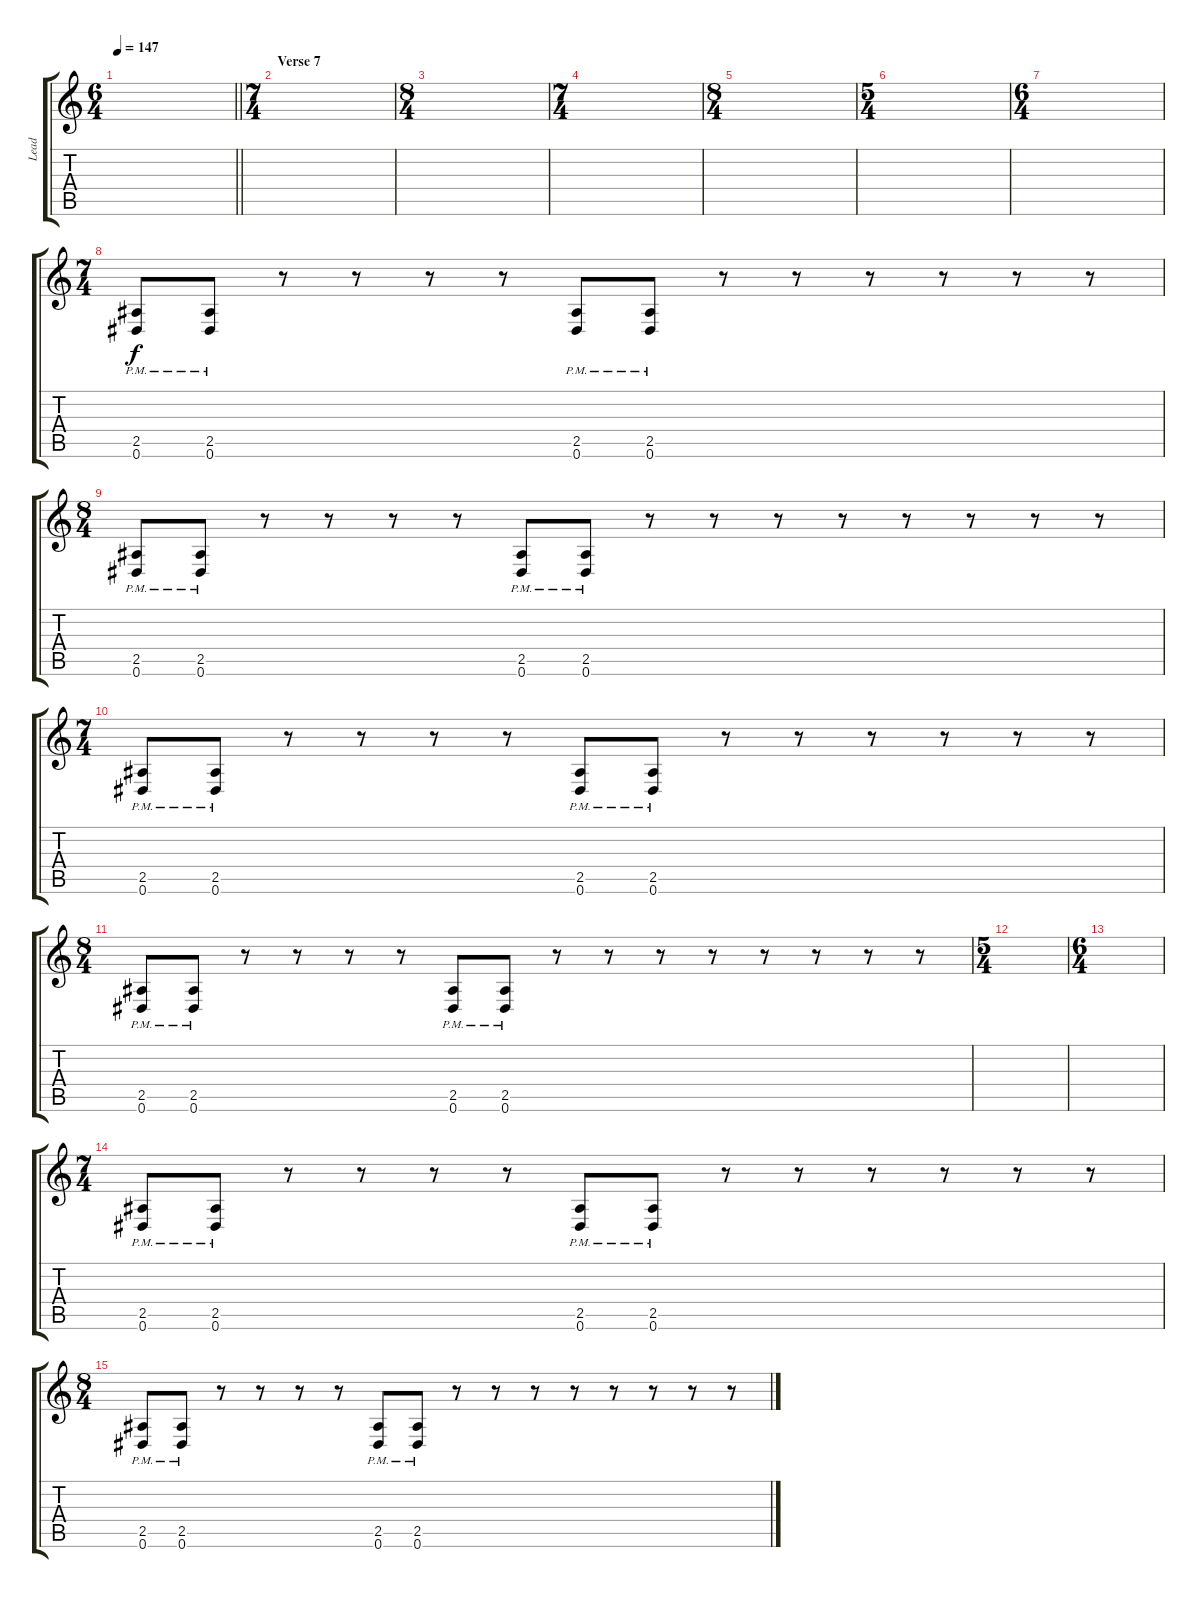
\track ("Lead" "Lead") {instrument distortionguitar}
\staff {score tabs}
\tuning (Eb4 Bb3 Gb3 Db3 Ab2 Eb2) {hide}
\ts (6 4)
\tempo 147
\clef g2
\barLineRight lightlight
\ks c
|
\ts (7 4)
\section ("" "Verse 7")
|
\ts (8 4)
|
\ts (7 4)
|
\ts (8 4)
|
\ts (5 4)
|
\ts (6 4)
|
\ts (7 4)
(2.5{pm} 0.6{pm}).8 (2.5{pm} 0.6{pm}).8 r.8 r.8 r.8 r.8 (2.5{pm} 0.6{pm}).8 (2.5{pm} 0.6{pm}).8 r.8 r.8 r.8 r.8 r.8 r.8 |
\ts (8 4)
(2.5{pm} 0.6{pm}).8 (2.5{pm} 0.6{pm}).8 r.8 r.8 r.8 r.8 (2.5{pm} 0.6{pm}).8 (2.5{pm} 0.6{pm}).8 r.8 r.8 r.8 r.8 r.8 r.8 r.8 r.8 |
\ts (7 4)
(2.5{pm} 0.6{pm}).8 (2.5{pm} 0.6{pm}).8 r.8 r.8 r.8 r.8 (2.5{pm} 0.6{pm}).8 (2.5{pm} 0.6{pm}).8 r.8 r.8 r.8 r.8 r.8 r.8 |
\ts (8 4)
(2.5{pm} 0.6{pm}).8 (2.5{pm} 0.6{pm}).8 r.8 r.8 r.8 r.8 (2.5{pm} 0.6{pm}).8 (2.5{pm} 0.6{pm}).8 r.8 r.8 r.8 r.8 r.8 r.8 r.8 r.8 |
\ts (5 4)
|
\ts (6 4)
|
\ts (7 4)
(2.5{pm} 0.6{pm}).8 (2.5{pm} 0.6{pm}).8 r.8 r.8 r.8 r.8 (2.5{pm} 0.6{pm}).8 (2.5{pm} 0.6{pm}).8 r.8 r.8 r.8 r.8 r.8 r.8 |
\ts (8 4)
(2.5{pm} 0.6{pm}).8 (2.5{pm} 0.6{pm}).8 r.8 r.8 r.8 r.8 (2.5{pm} 0.6{pm}).8 (2.5{pm} 0.6{pm}).8 r.8 r.8 r.8 r.8 r.8 r.8 r.8 r.8
